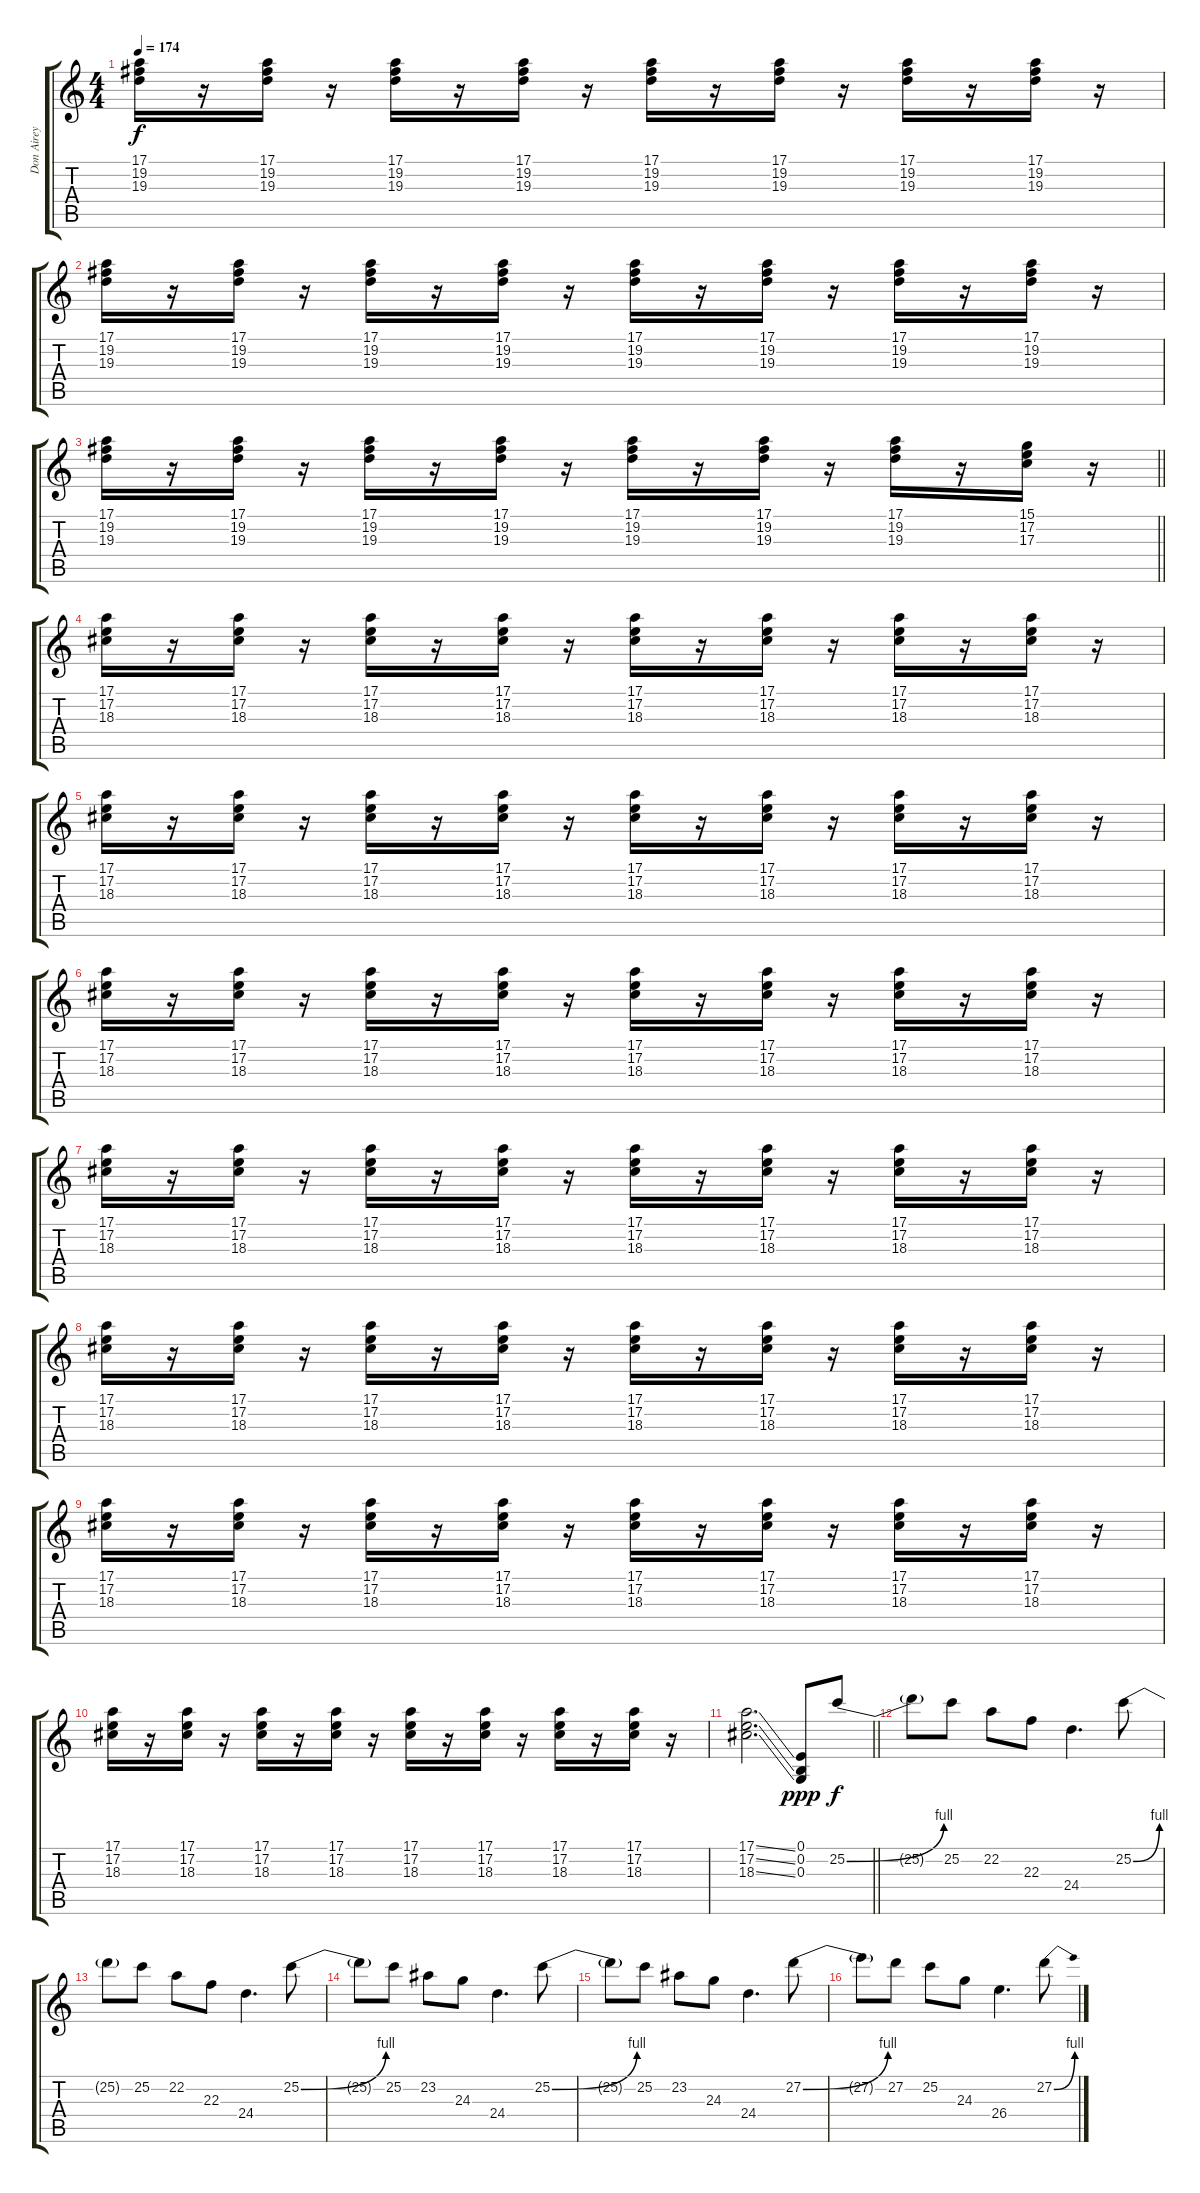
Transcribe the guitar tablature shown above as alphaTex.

\track ("Don Airey - Right Hand" "Don Airey ") {instrument drawbarorgan}
\staff {score tabs}
\tuning (E4 B3 G3 D3 A2 E2) {hide}
\ts (4 4)
\tempo 174
\clef g2
\ks c
(17.1 19.2 19.3).16{dy f} r.16 (17.1 19.2 19.3).16 r.16 (17.1 19.2 19.3).16 r.16 (17.1 19.2 19.3).16 r.16 (17.1 19.2 19.3).16 r.16 (17.1 19.2 19.3).16 r.16 (17.1 19.2 19.3).16 r.16 (17.1 19.2 19.3).16 r.16 |
(17.1 19.2 19.3).16 r.16 (17.1 19.2 19.3).16 r.16 (17.1 19.2 19.3).16 r.16 (17.1 19.2 19.3).16 r.16 (17.1 19.2 19.3).16 r.16 (17.1 19.2 19.3).16 r.16 (17.1 19.2 19.3).16 r.16 (17.1 19.2 19.3).16 r.16 |
\barLineRight lightlight
(17.1 19.2 19.3).16 r.16 (17.1 19.2 19.3).16 r.16 (17.1 19.2 19.3).16 r.16 (17.1 19.2 19.3).16 r.16 (17.1 19.2 19.3).16 r.16 (17.1 19.2 19.3).16 r.16 (17.1 19.2 19.3).16 r.16 (15.1 17.2 17.3).16 r.16 |
(17.1 17.2 18.3).16 r.16 (17.1 17.2 18.3).16 r.16 (17.1 17.2 18.3).16 r.16 (17.1 17.2 18.3).16 r.16 (17.1 17.2 18.3).16 r.16 (17.1 17.2 18.3).16 r.16 (17.1 17.2 18.3).16 r.16 (17.1 17.2 18.3).16 r.16 |
(17.1 17.2 18.3).16 r.16 (17.1 17.2 18.3).16 r.16 (17.1 17.2 18.3).16 r.16 (17.1 17.2 18.3).16 r.16 (17.1 17.2 18.3).16 r.16 (17.1 17.2 18.3).16 r.16 (17.1 17.2 18.3).16 r.16 (17.1 17.2 18.3).16 r.16 |
(17.1 17.2 18.3).16 r.16 (17.1 17.2 18.3).16 r.16 (17.1 17.2 18.3).16 r.16 (17.1 17.2 18.3).16 r.16 (17.1 17.2 18.3).16 r.16 (17.1 17.2 18.3).16 r.16 (17.1 17.2 18.3).16 r.16 (17.1 17.2 18.3).16 r.16 |
(17.1 17.2 18.3).16 r.16 (17.1 17.2 18.3).16 r.16 (17.1 17.2 18.3).16 r.16 (17.1 17.2 18.3).16 r.16 (17.1 17.2 18.3).16 r.16 (17.1 17.2 18.3).16 r.16 (17.1 17.2 18.3).16 r.16 (17.1 17.2 18.3).16 r.16 |
(17.1 17.2 18.3).16 r.16 (17.1 17.2 18.3).16 r.16 (17.1 17.2 18.3).16 r.16 (17.1 17.2 18.3).16 r.16 (17.1 17.2 18.3).16 r.16 (17.1 17.2 18.3).16 r.16 (17.1 17.2 18.3).16 r.16 (17.1 17.2 18.3).16 r.16 |
(17.1 17.2 18.3).16 r.16 (17.1 17.2 18.3).16 r.16 (17.1 17.2 18.3).16 r.16 (17.1 17.2 18.3).16 r.16 (17.1 17.2 18.3).16 r.16 (17.1 17.2 18.3).16 r.16 (17.1 17.2 18.3).16 r.16 (17.1 17.2 18.3).16 r.16 |
(17.1 17.2 18.3).16 r.16 (17.1 17.2 18.3).16 r.16 (17.1 17.2 18.3).16 r.16 (17.1 17.2 18.3).16 r.16 (17.1 17.2 18.3).16 r.16 (17.1 17.2 18.3).16 r.16 (17.1 17.2 18.3).16 r.16 (17.1 17.2 18.3).16 r.16 |
\barLineRight lightlight
(17.1{ss} 17.2{ss} 18.3{ss}).2{d} (0.1 0.2 0.3).8{dy ppp} 25.2{be (bend 0 0 60 4)}.8{dy f instrument rockorgan} |
25.2{t}.8 25.2.8 22.2.8 22.3.8 24.4.4{d} 25.2{be (bend 0 0 60 4)}.8 |
25.2{t}.8 25.2.8 22.2.8 22.3.8 24.4.4{d} 25.2{be (bend 0 0 60 4)}.8 |
25.2{t}.8 25.2.8 23.2.8 24.3.8 24.4.4{d} 25.2{be (bend 0 0 60 4)}.8 |
25.2{t}.8 25.2.8 23.2.8 24.3.8 24.4.4{d} 27.2{be (bend 0 0 60 4)}.8 |
27.2{t}.8 27.2.8 25.2.8 24.3.8 26.4.4{d} 27.2{be (bend 0 0 60 4)}.8
